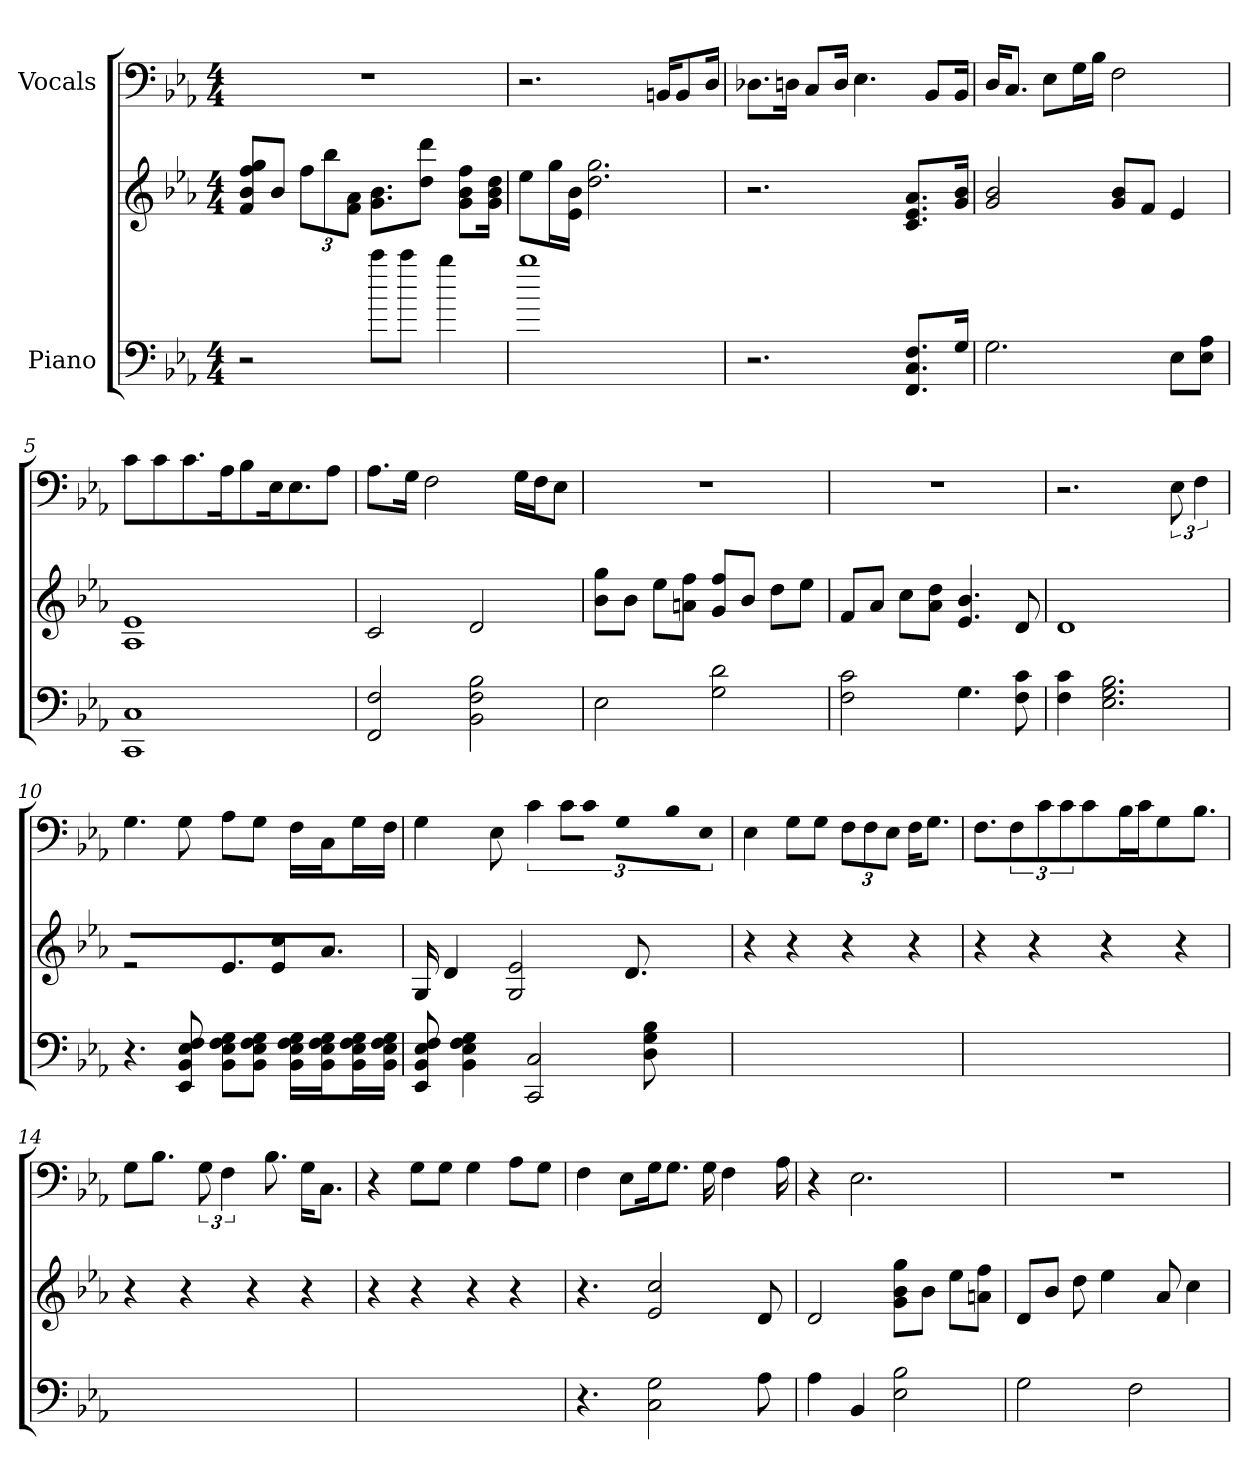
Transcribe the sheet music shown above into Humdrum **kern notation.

**kern	**kern	**kern
*part2	*part2	*part1
*staff3	*staff2	*staff1
*I"Piano	*	*I"Vocals
*clefF4	*clefG2	*clefF4
*k[b-e-a-]	*k[b-e-a-]	*k[b-e-a-]
*E-:	*E-:	*E-:
*M4/4	*M4/4	*M4/4
*MM72	*MM72	*MM72
=1	=1	=1
2r	8f/ 8b-/ 8ff/ 8gg/L	1r
.	8b-/J	.
.	12ff\L	.
.	12bb-\	.
.	12f\ 12a-\J	.
8ccc\L	8.g\ 8.b-\L	.
8ccc\J	.	.
.	8ddd\ 8dd\J	.
4bb-	.	.
.	8b-\ 8ff\ 8g\L	.
.	16g\ 16dd\ 16b-\Jk	.
=2	=2	=2
1bb-	8ee-\L	2.r
.	16gg\L	.
.	16e-\ 16b-\JJ	.
.	2.dd 2.gg	.
.	.	16BB/KL
.	.	8BB/
.	.	16D/Jk
=3	=3	=3
2.r	2.r	8.D-X\L
.	.	16D\Jk
.	.	8C/L
.	.	16D/Jk
.	.	4.E-
8.FF/ 8.C/ 8.F/L	8.e-/ 8.a-/ 8.c/L	.
.	.	8BB-/L
16G/Jk	16g/ 16b-/Jk	16BB-/Jk
=4	=4	=4
2.G	2g 2b-	16D/KL
.	.	8.C/J
.	.	8E-\L
.	.	16G\L
.	.	16B-\JJ
.	8g/ 8b-/L	2F
.	8f/J	.
8E-\L	4e-	.
8E-\ 8A-\J	.	.
=5	=5	=5
1CC 1C	1e- 1A-	8c\L
.	.	8c\J
.	.	8.c\L
.	.	16A-\Jk
.	.	8B-\L
.	.	16E-\K
.	.	8.E-\J
.	.	8A-J
=6	=6	=6
2FF 2F	2c	8.A-\L
.	.	16G\Jk
.	.	2F
2BB- 2F 2B-	2d	.
.	.	16G\LL
.	.	16F\J
.	.	8E-\J
=7	=7	=7
2E-	8b-\ 8gg\L	1r
.	8b-\J	.
.	8ee-\L	.
.	8a\ 8ff\J	.
2G 2d	8g/ 8ff/L	.
.	8b-/J	.
.	8dd\L	.
.	8ee-\J	.
=8	=8	=8
2F 2c	8f/L	1r
.	8a-/J	.
.	8cc\L	.
.	8dd\ 8a-\J	.
4.G	4.b- 4.e-	.
8F 8c	8d	.
=9	=9	=9
4F 4c	1d	2.r
2.G 2.E- 2.B-	.	.
.	.	12E-
.	.	6F
=10	=10	=10
4.r	2r	4.G
8F 8E- 8BB- 8EE-	.	8G
8E-\ 8BB-\ 8F\ 8G\L	8.e-/L	8A-\L
8E-\ 8BB-\ 8F\ 8G\J	.	8G\J
.	8cc/ 8e-/J	.
16E-\ 16BB-\ 16F\ 16G\LL	.	16F\LL
16E-\ 16BB-\ 16F\ 16G\J	8.a-J	16C\J
16F\ 16BB-\ 16E-\ 16G\L	.	16G\L
16BB-\ 16F\ 16E-\ 16G\JJ	.	16F\JJ
=11	=11	=11
8BB- 8EE- 8E- 8F	16G	4G
.	4d	.
4BB- 4E- 4G 4F	.	.
.	.	8E-
.	2e- 2G	.
2C 2CC	.	6c
.	.	12c\L
.	.	8c\J
.	.	8G\L
.	8.d	.
8G 8B- 8D	.	16B-\L
.	.	16E-\JJ
=12	=12	=12
1ryy	4r	4E-
.	4r	8G\L
.	.	8G\J
.	4r	12F\L
.	.	12F\
.	.	12E-\J
.	4r	16F\KL
.	.	8.G\J
=13	=13	=13
1ryy	4r	8.F\L
.	.	12F\J
.	4r	.
.	.	12c\L
.	.	12c\
.	.	8c\J
.	4r	.
.	.	16B-\KL
.	.	16c\K
.	.	8G\J
.	4r	.
.	.	8.B-J
=14	=14	=14
1ryy	4r	8G\L
.	.	8.B-\J
.	4r	.
.	.	12G
.	.	6F
.	4r	.
.	.	8.B-
.	4r	16G\KL
.	.	8.C\J
=15	=15	=15
1ryy	4r	4r
.	4r	8G\L
.	.	8G\J
.	4r	4G
.	4r	8A-\L
.	.	8G\J
=16	=16	=16
4.r	4.r	4F
.	.	8E-\L
2G 2C	2cc 2e-	16G\K
.	.	8.G\J
.	.	16G
.	.	4F
8A-	8d	.
.	.	16A-
=17	=17	=17
4A-	2d	4r
4BB-	.	2.E-
2E- 2B-	8gg\ 8g\ 8b-\L	.
.	8b-\J	.
.	8ee-\L	.
.	8ff\ 8a\J	.
=18	=18	=18
2G	8d/L	1r
.	8b-/J	.
.	8dd	.
.	4ee-	.
2F	.	.
.	8a-	.
.	4cc	.
=	=	=
*-	*-	*-
